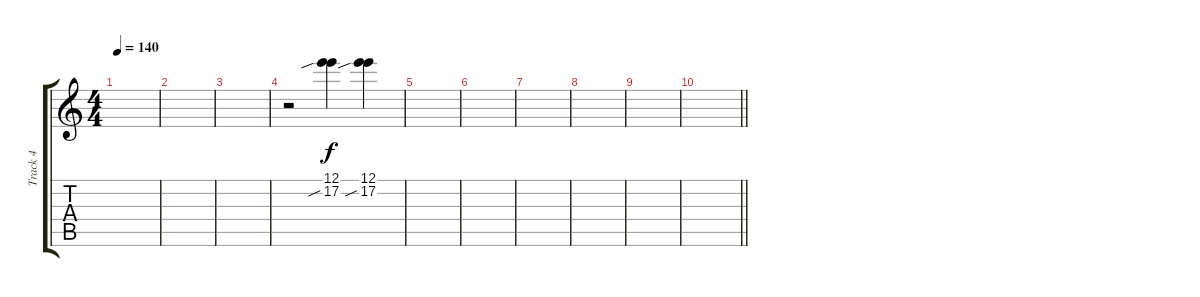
\track ("Track 4" "Track 4") {instrument overdrivenguitar}
\staff {score tabs}
\tuning (E4 B3 G3 D3 A2 E2) {hide}
\ts (4 4)
\tempo 140
\clef g2
\ks c
|
|
|
r.2 (12.1 17.2{sib}).4 (12.1 17.2{sib}).4 |
|
|
|
|
|
\barLineRight lightlight
